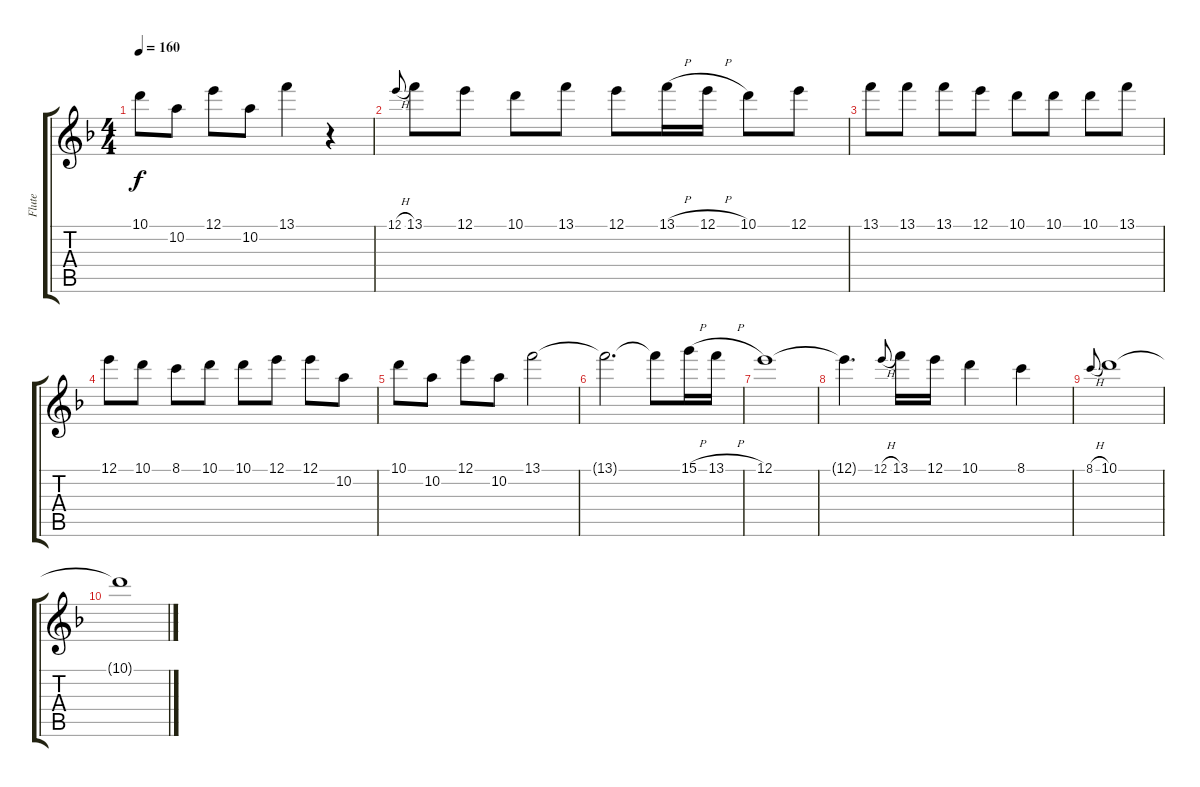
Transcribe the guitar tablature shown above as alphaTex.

\track ("Flute" "Flute") {instrument flute}
\staff {score tabs}
\tuning (E5 B4 G4 D4 A3 E3) {hide}
\ts (4 4)
\tempo 160
\clef g2
\ks dminor
10.1.8{dy f} 10.2.8 12.1.8 10.2.8 13.1.4 r.4 |
12.1{h}.8{gr onbeat} 13.1.8 12.1.8 10.1.8 13.1.8 12.1.8 13.1{h}.16 12.1{h}.16 10.1.8 12.1.8 |
13.1.8 13.1.8 13.1.8 12.1.8 10.1.8 10.1.8 10.1.8 13.1.8 |
12.1.8 10.1.8 8.1.8 10.1.8 10.1.8 12.1.8 12.1.8 10.2.8 |
10.1.8 10.2.8 12.1.8 10.2.8 13.1.2 |
13.1{t}.2{d} 13.1{t}.8 15.1{h}.16 13.1{h}.16 |
12.1.1 |
12.1{t}.4{d} 12.1{h}.8{gr onbeat} 13.1.16 12.1.16 10.1.4 8.1.4 |
8.1{h}.8{gr onbeat} 10.1.1 |
10.1{t}.1{volume 6}
